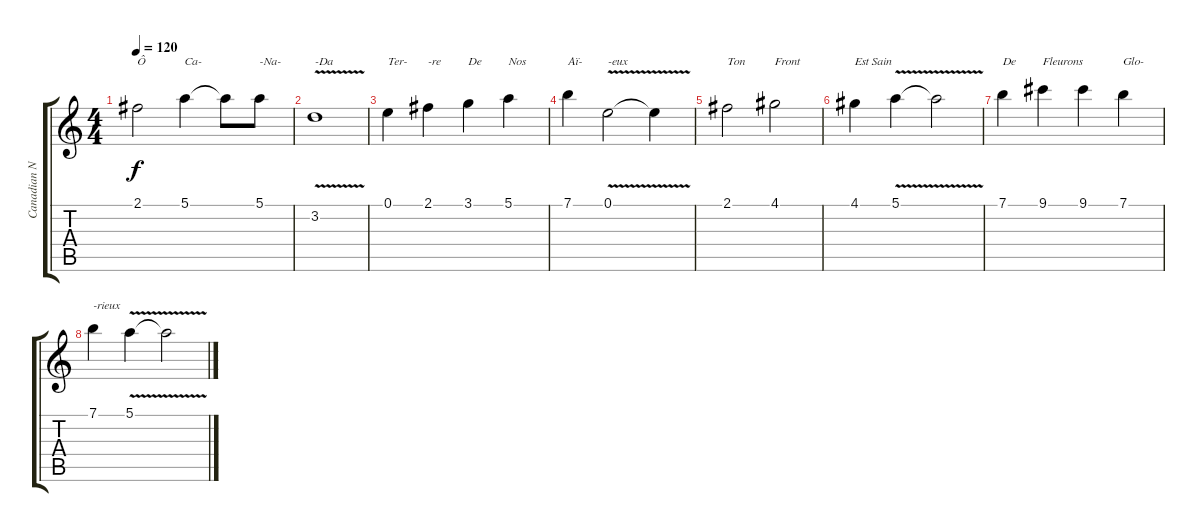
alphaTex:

\track ("Canadian National Anthem" "Canadian N") {instrument distortionguitar}
\staff {score tabs}
\tuning (E4 B3 G3 D3 A2 E2) {hide}
\ts (4 4)
\tempo 120
\clef g2
\ks c
2.1.2{txt "Ô" dy f instrument distortionguitar} 5.1.4{txt "Ca-"} 5.1{t}.8 5.1.8{txt "-Na-"} |
3.2{v}.1{txt "-Da"} |
0.1.4{txt "Ter-"} 2.1.4{txt "-re"} 3.1.4{txt "De"} 5.1.4{txt "Nos"} |
7.1.4{txt "Aï-"} 0.1{v}.2{txt "-eux"} 0.1{t}.4 |
2.1.2{txt "Ton"} 4.1.2{txt "Front"} |
4.1.4{txt "Est Sain"} 5.1{v}.4 5.1{t}.2 |
7.1.4{txt "De"} 9.1.4{txt "Fleurons"} 9.1.4 7.1.4{txt "Glo-"} |
7.1.4{txt "-rieux"} 5.1{v}.4 5.1{t}.2
